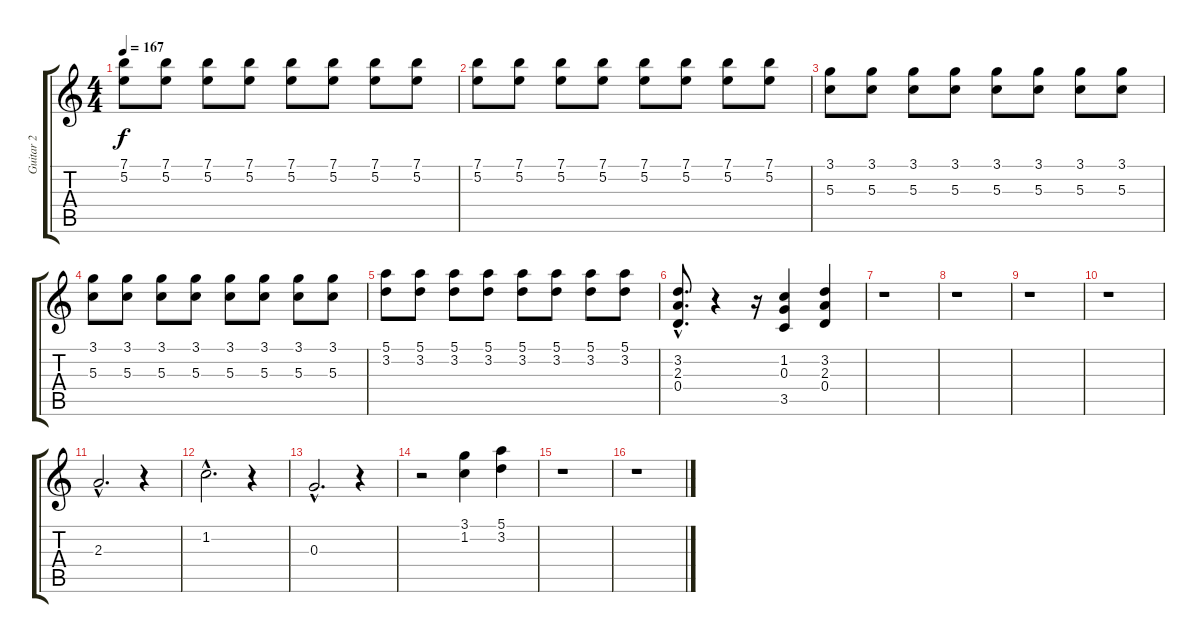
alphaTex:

\track ("Guitar 2" "Guitar 2") {instrument distortionguitar}
\staff {score tabs}
\tuning (E4 B3 G3 D3 A2 E2) {hide}
\ts (4 4)
\tempo 167
\clef g2
\ks c
(7.1 5.2).8{dy f} (7.1 5.2).8 (7.1 5.2).8 (7.1 5.2).8 (7.1 5.2).8 (7.1 5.2).8 (7.1 5.2).8 (7.1 5.2).8 |
(7.1 5.2).8 (7.1 5.2).8 (7.1 5.2).8 (7.1 5.2).8 (7.1 5.2).8 (7.1 5.2).8 (7.1 5.2).8 (7.1 5.2).8 |
(3.1 5.3).8 (3.1 5.3).8 (3.1 5.3).8 (3.1 5.3).8 (3.1 5.3).8 (3.1 5.3).8 (3.1 5.3).8 (3.1 5.3).8 |
(3.1 5.3).8 (3.1 5.3).8 (3.1 5.3).8 (3.1 5.3).8 (3.1 5.3).8 (3.1 5.3).8 (3.1 5.3).8 (3.1 5.3).8 |
(5.1 3.2).8 (5.1 3.2).8 (5.1 3.2).8 (5.1 3.2).8 (5.1 3.2).8 (5.1 3.2).8 (5.1 3.2).8 (5.1 3.2).8 |
(3.2{hac} 2.3{hac} 0.4{hac}).8{d} r.4 r.16 (1.2 0.3 3.5).4 (3.2 2.3 0.4).4 |
r.1 |
r.1 |
r.1 |
r.1 |
2.3{hac}.2{d} r.4 |
1.2{hac}.2{d} r.4 |
0.3{hac}.2{d} r.4 |
r.2 (3.1 1.2).4 (5.1 3.2).4 |
r.1 |
r.1
